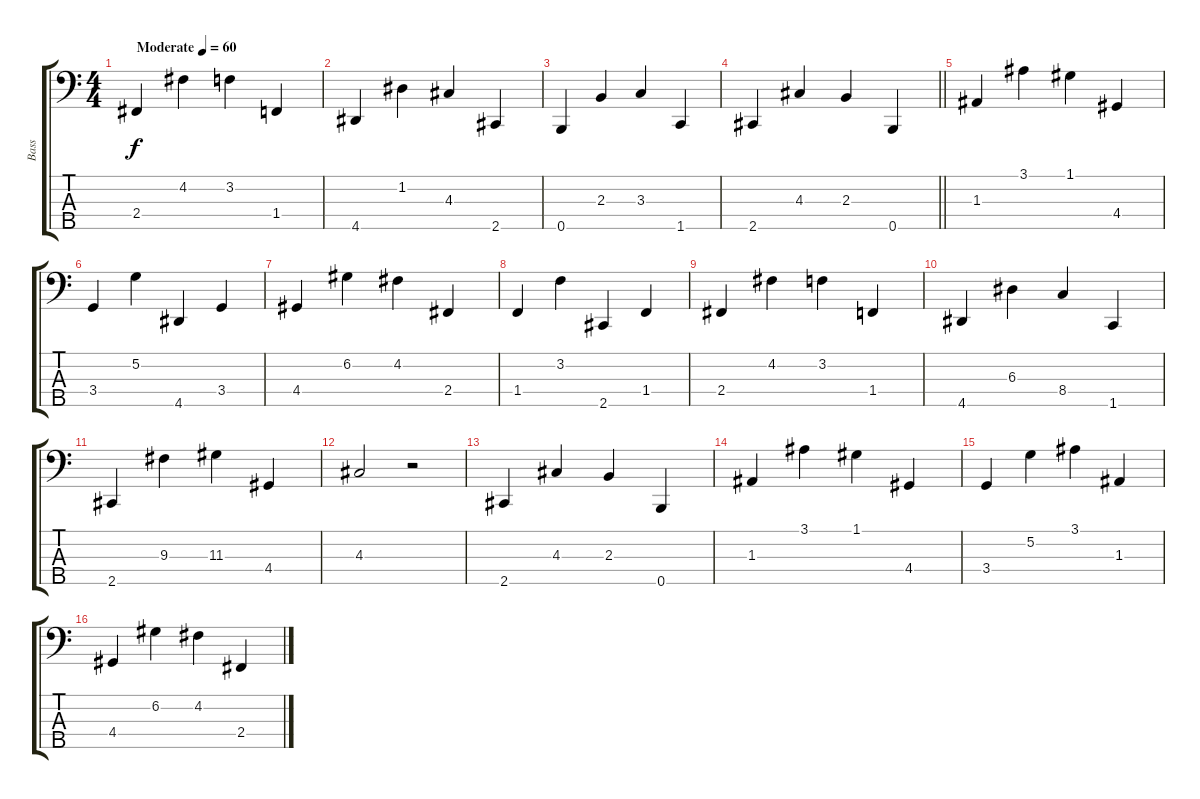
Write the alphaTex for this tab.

\track ("Bass" "Bass") {instrument contrabass}
\staff {score tabs}
\tuning (G2 D2 A1 E1 B0) {hide}
\ts (4 4)
\tempo (60 "Moderate")
\clef f4
\ks c
2.4.4{dy f instrument contrabass} 4.2.4 3.2.4 1.4.4 |
4.5.4 1.2.4 4.3.4 2.5.4 |
0.5.4 2.3.4 3.3.4 1.5.4 |
\barLineRight lightlight
2.5.4 4.3.4 2.3.4 0.5.4 |
1.3.4 3.1.4 1.1.4 4.4.4 |
3.4.4 5.2.4 4.5.4 3.4.4 |
4.4.4 6.2.4 4.2.4 2.4.4 |
1.4.4 3.2.4 2.5.4 1.4.4 |
2.4.4 4.2.4 3.2.4 1.4.4 |
4.5.4 6.3.4 8.4.4 1.5.4 |
2.5.4 9.3.4 11.3.4 4.4.4 |
4.3.2 r.2 |
2.5.4 4.3.4 2.3.4 0.5.4 |
1.3.4 3.1.4 1.1.4 4.4.4 |
3.4.4 5.2.4 3.1.4 1.3.4 |
4.4.4 6.2.4 4.2.4 2.4.4
